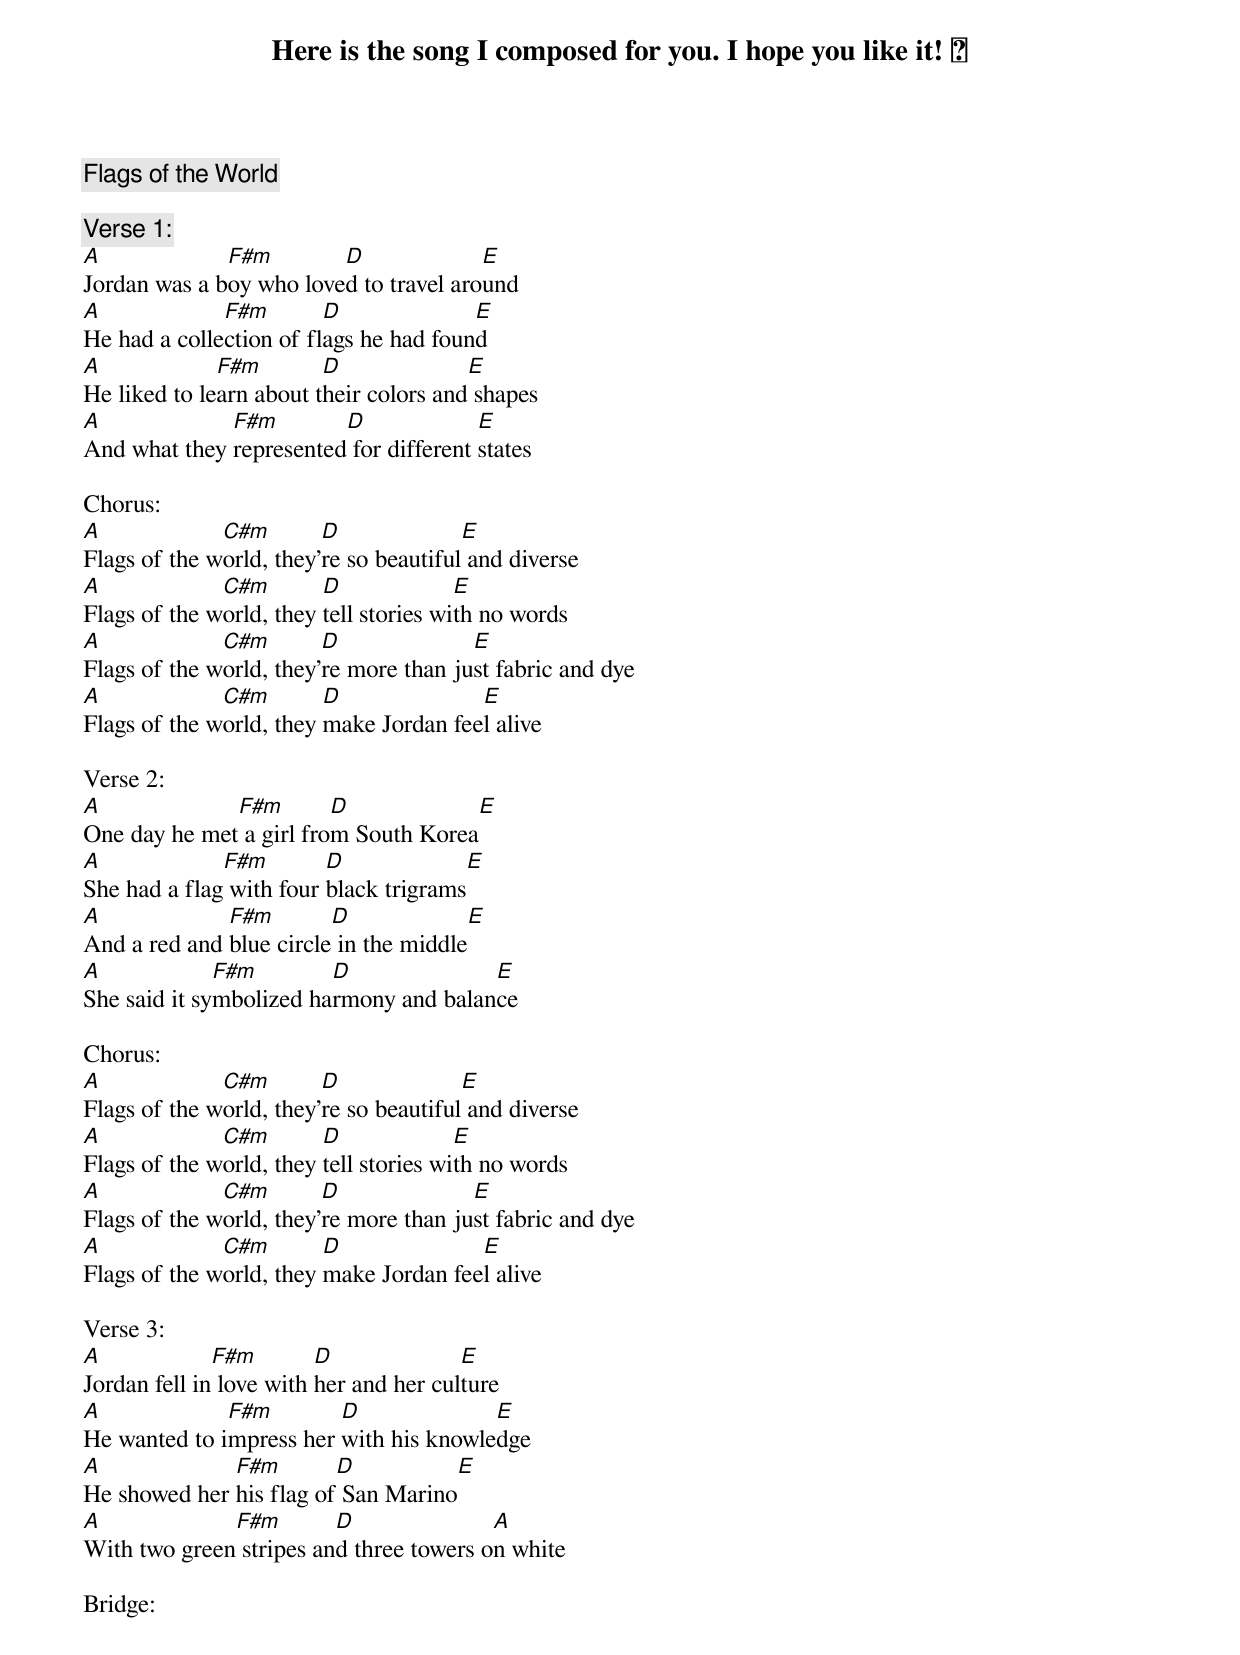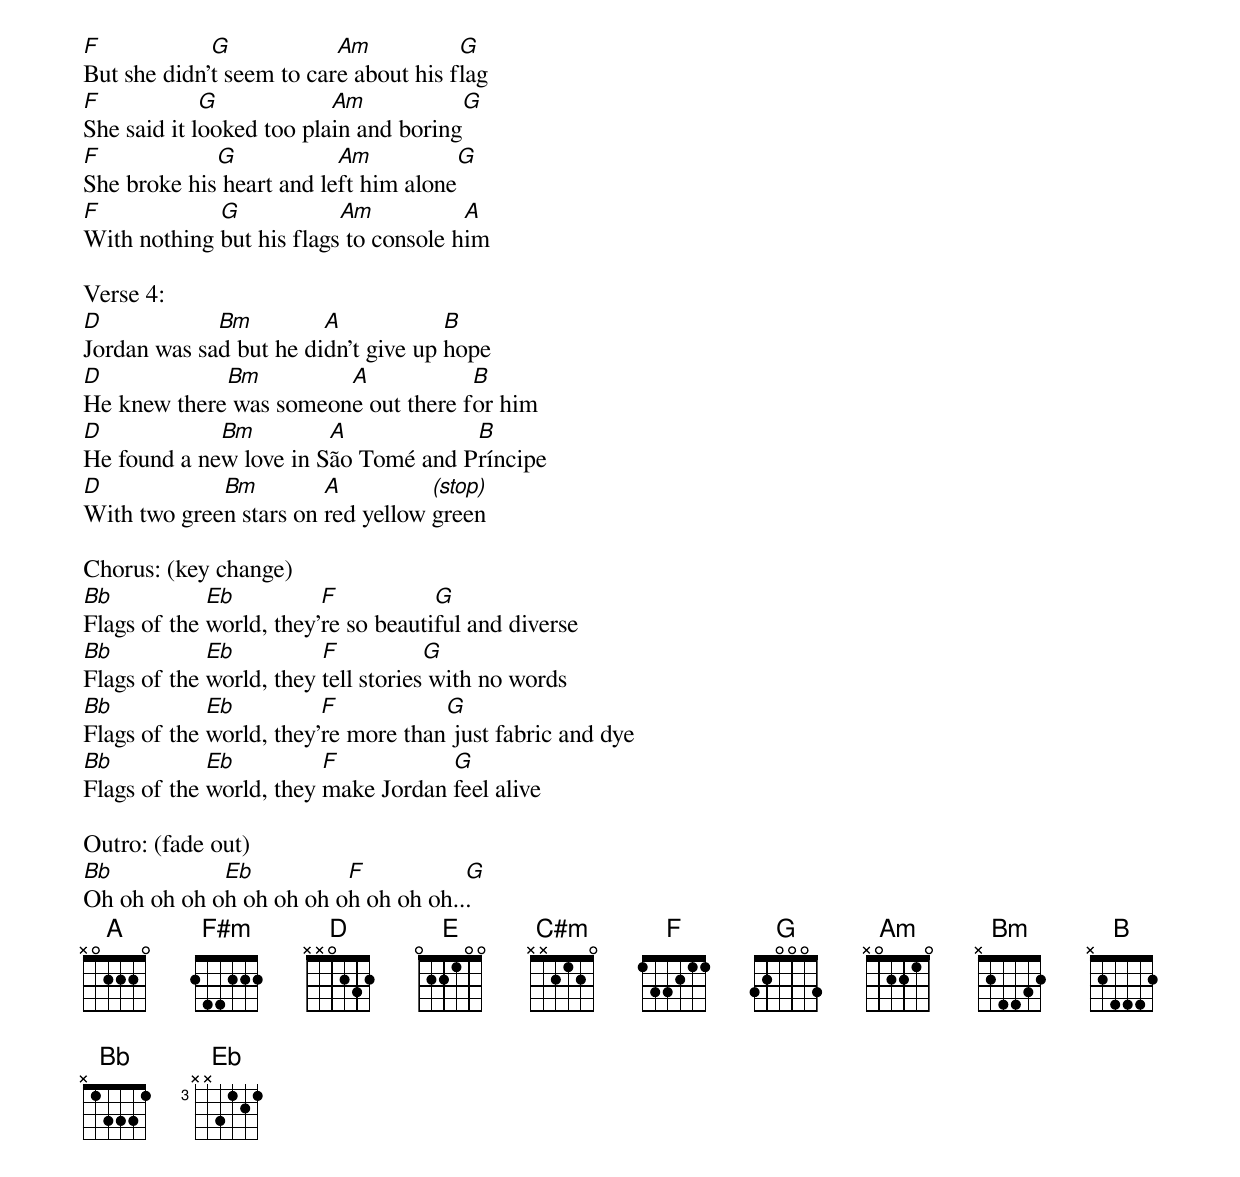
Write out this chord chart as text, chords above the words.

Here is the song I composed for you. I hope you like it! 😊

Flags of the World

Verse 1:
A             F#m        D              E
Jordan was a boy who loved to travel around
A             F#m        D              E
He had a collection of flags he had found
A             F#m        D              E
He liked to learn about their colors and shapes
A             F#m        D              E
And what they represented for different states

Chorus:
A             C#m        D              E
Flags of the world, they're so beautiful and diverse
A             C#m        D              E
Flags of the world, they tell stories with no words
A             C#m        D              E
Flags of the world, they're more than just fabric and dye
A             C#m        D              E
Flags of the world, they make Jordan feel alive

Verse 2:
A             F#m        D              E
One day he met a girl from South Korea
A             F#m        D              E
She had a flag with four black trigrams
A             F#m        D              E
And a red and blue circle in the middle
A             F#m        D              E
She said it symbolized harmony and balance

Chorus:
A             C#m        D              E
Flags of the world, they're so beautiful and diverse
A             C#m        D              E
Flags of the world, they tell stories with no words
A             C#m        D              E
Flags of the world, they're more than just fabric and dye
A             C#m        D              E
Flags of the world, they make Jordan feel alive

Verse 3:
A             F#m        D              E
Jordan fell in love with her and her culture
A             F#m        D              E
He wanted to impress her with his knowledge
A             F#m        D              E
He showed her his flag of San Marino
A             F#m        D               A
With two green stripes and three towers on white

Bridge:
F            G            Am           G
But she didn't seem to care about his flag
F            G            Am           G
She said it looked too plain and boring
F            G            Am           G
She broke his heart and left him alone
F            G            Am           A
With nothing but his flags to console him

Verse 4:
D            Bm         A            B
Jordan was sad but he didn't give up hope
D            Bm         A            B
He knew there was someone out there for him
D            Bm         A            B
He found a new love in São Tomé and Príncipe
D            Bm         A          (stop)
With two green stars on red yellow green

Chorus: (key change)
Bb           Eb          F           G
Flags of the world, they're so beautiful and diverse
Bb           Eb          F           G
Flags of the world, they tell stories with no words
Bb           Eb          F           G
Flags of the world, they're more than just fabric and dye
Bb           Eb          F           G
Flags of the world, they make Jordan feel alive

Outro: (fade out)
Bb           Eb          F           G
Oh oh oh oh oh oh oh oh oh oh oh oh...
